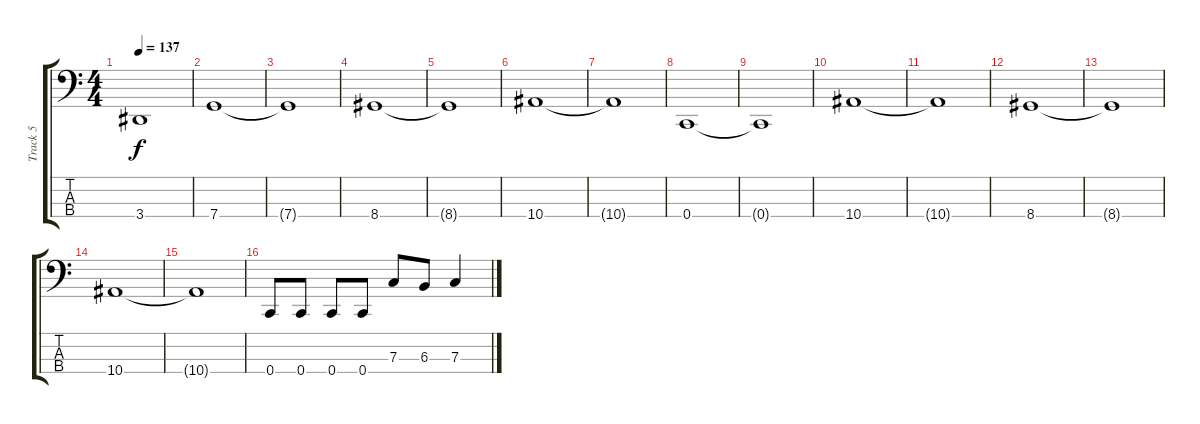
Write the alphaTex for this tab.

\track ("Track 5" "Track 5") {instrument electricbassfinger}
\staff {score tabs}
\tuning (Eb2 Bb1 F1 C1) {hide}
\ts (4 4)
\tempo 137
\clef f4
\ks c
3.4{t}.1{dy f} |
7.4.1 |
7.4{t}.1 |
8.4.1 |
8.4{t}.1 |
10.4.1 |
10.4{t}.1 |
0.4.1 |
0.4{t}.1 |
10.4.1 |
10.4{t}.1 |
8.4.1 |
8.4{t}.1 |
10.4.1 |
10.4{t}.1 |
0.4.8 0.4.8 0.4.8 0.4.8 7.3.8 6.3.8 7.3.4
